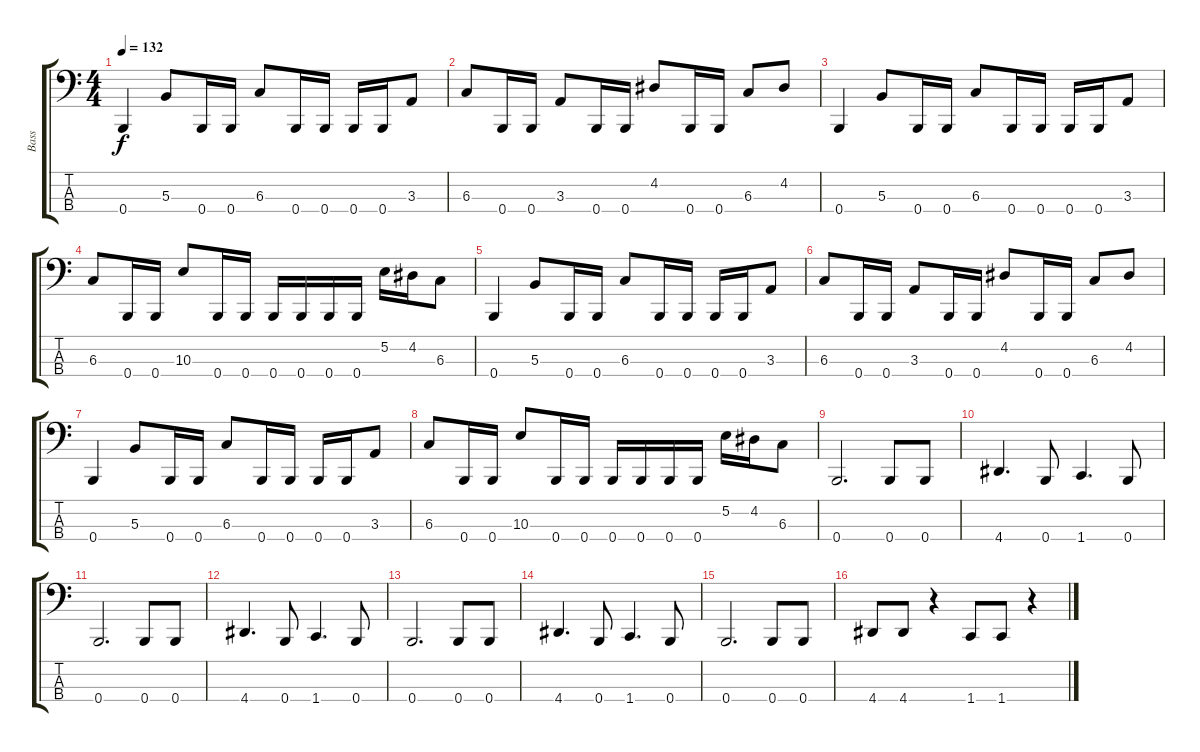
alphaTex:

\track ("Bass" "Bass") {instrument electricbasspick}
\staff {score tabs}
\tuning (E2 B1 Gb1 B0) {hide}
\ts (4 4)
\tempo 132
\clef f4
\ks c
0.4.4{dy f} 5.3.8 0.4.16 0.4.16 6.3.8 0.4.16 0.4.16 0.4.16 0.4.16 3.3.8 |
6.3.8 0.4.16 0.4.16 3.3.8 0.4.16 0.4.16 4.2.8 0.4.16 0.4.16 6.3.8 4.2.8 |
0.4.4 5.3.8 0.4.16 0.4.16 6.3.8 0.4.16 0.4.16 0.4.16 0.4.16 3.3.8 |
6.3.8 0.4.16 0.4.16 10.3.8 0.4.16 0.4.16 0.4.16 0.4.16 0.4.16 0.4.16 5.2.16 4.2.16 6.3.8 |
0.4.4 5.3.8 0.4.16 0.4.16 6.3.8 0.4.16 0.4.16 0.4.16 0.4.16 3.3.8 |
6.3.8 0.4.16 0.4.16 3.3.8 0.4.16 0.4.16 4.2.8 0.4.16 0.4.16 6.3.8 4.2.8 |
0.4.4 5.3.8 0.4.16 0.4.16 6.3.8 0.4.16 0.4.16 0.4.16 0.4.16 3.3.8 |
6.3.8 0.4.16 0.4.16 10.3.8 0.4.16 0.4.16 0.4.16 0.4.16 0.4.16 0.4.16 5.2.16 4.2.16 6.3.8 |
0.4.2{d} 0.4.8 0.4.8 |
4.4.4{d} 0.4.8 1.4.4{d} 0.4.8 |
0.4.2{d} 0.4.8 0.4.8 |
4.4.4{d} 0.4.8 1.4.4{d} 0.4.8 |
0.4.2{d} 0.4.8 0.4.8 |
4.4.4{d} 0.4.8 1.4.4{d} 0.4.8 |
0.4.2{d} 0.4.8 0.4.8 |
4.4.8 4.4.8 r.4 1.4.8 1.4.8 r.4
